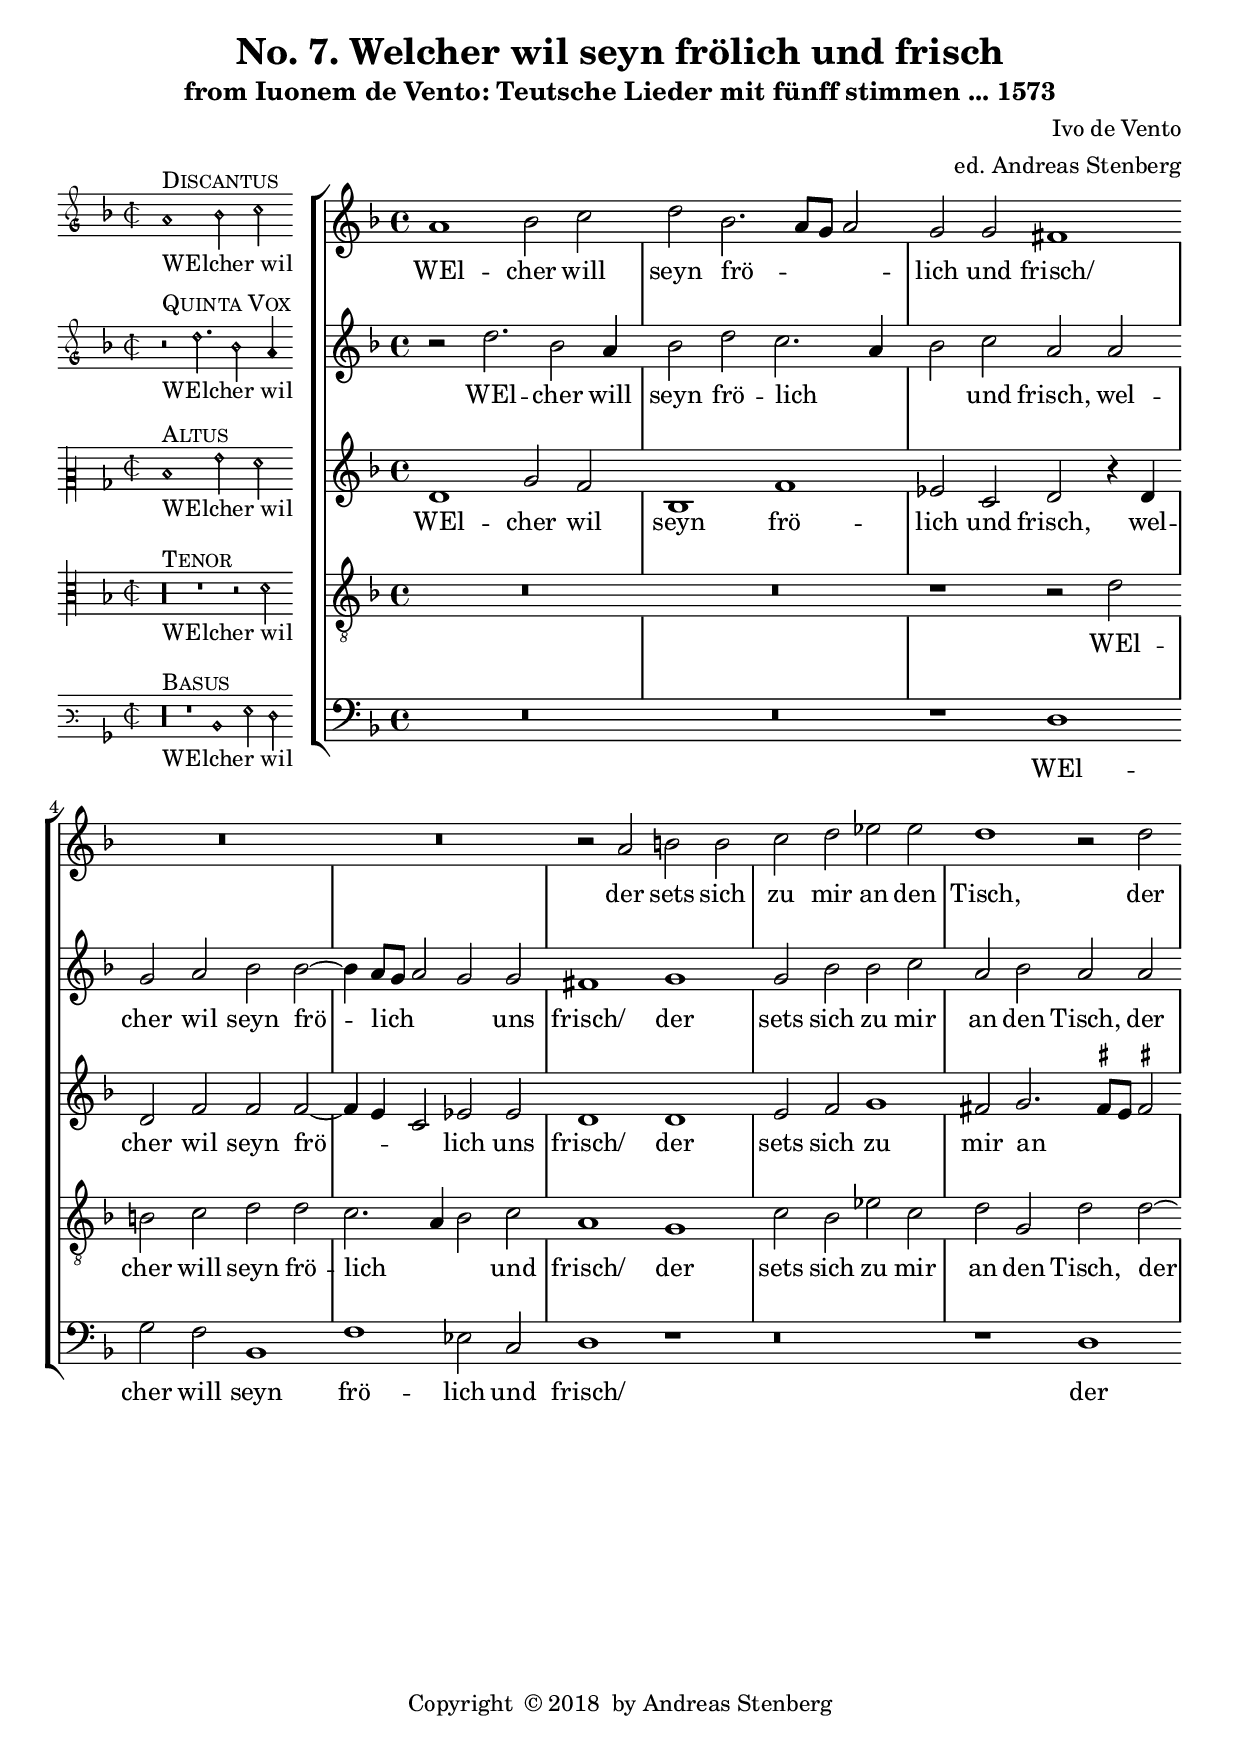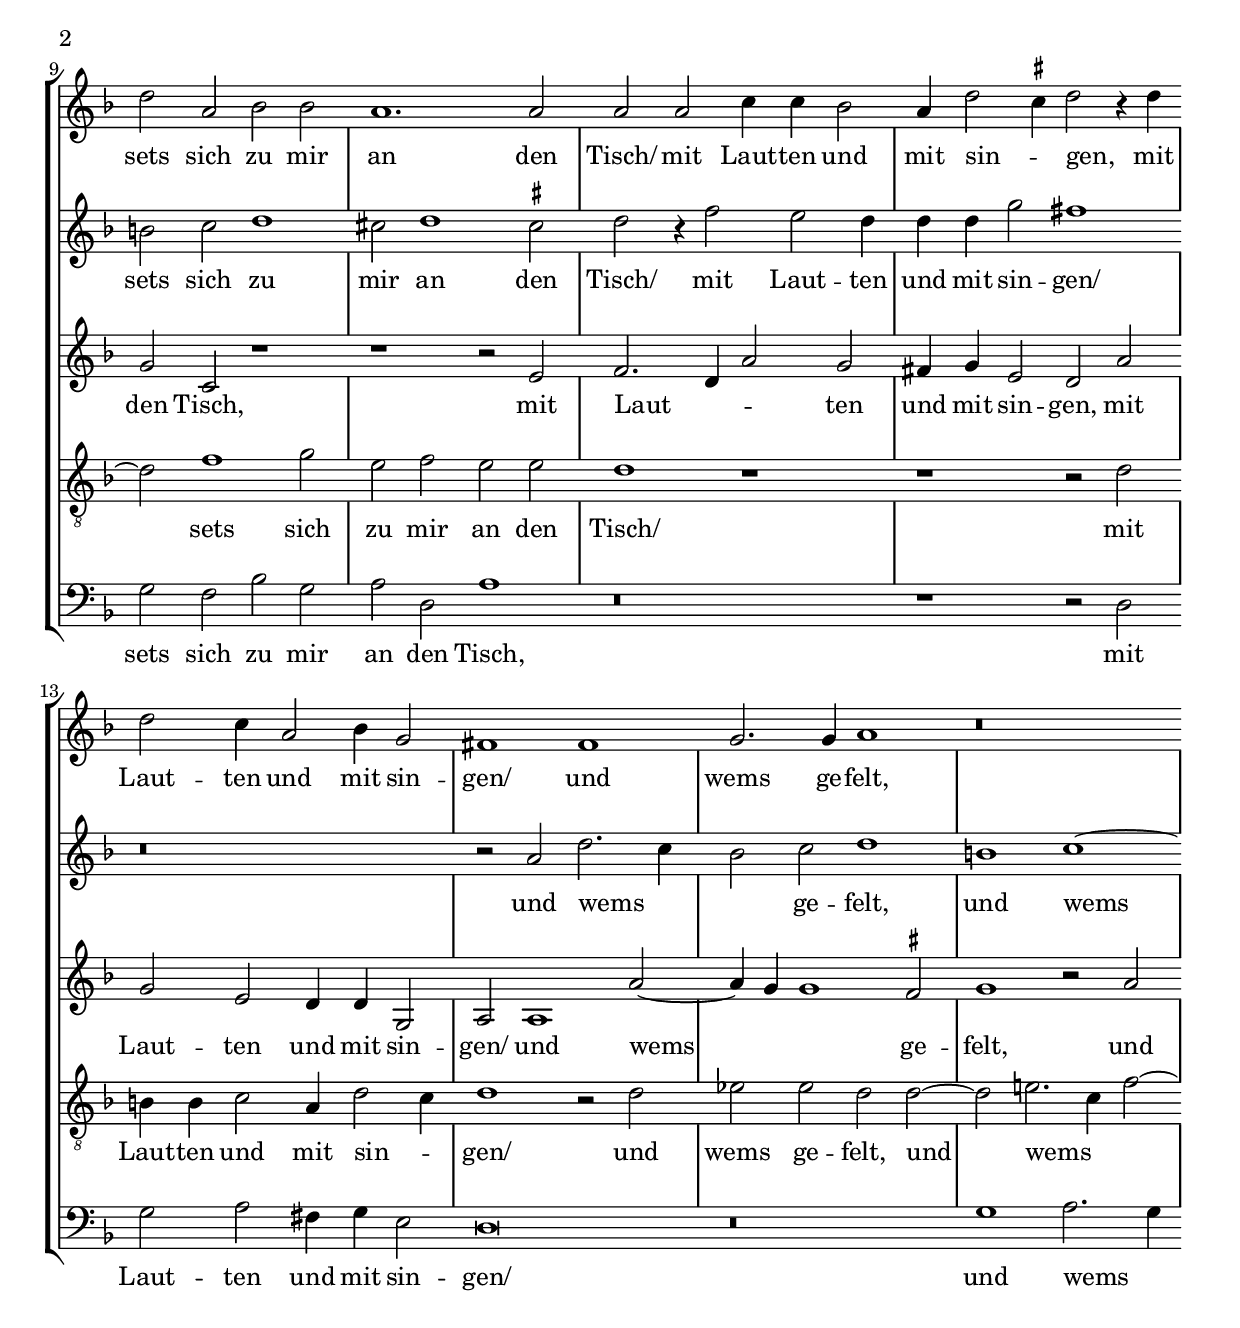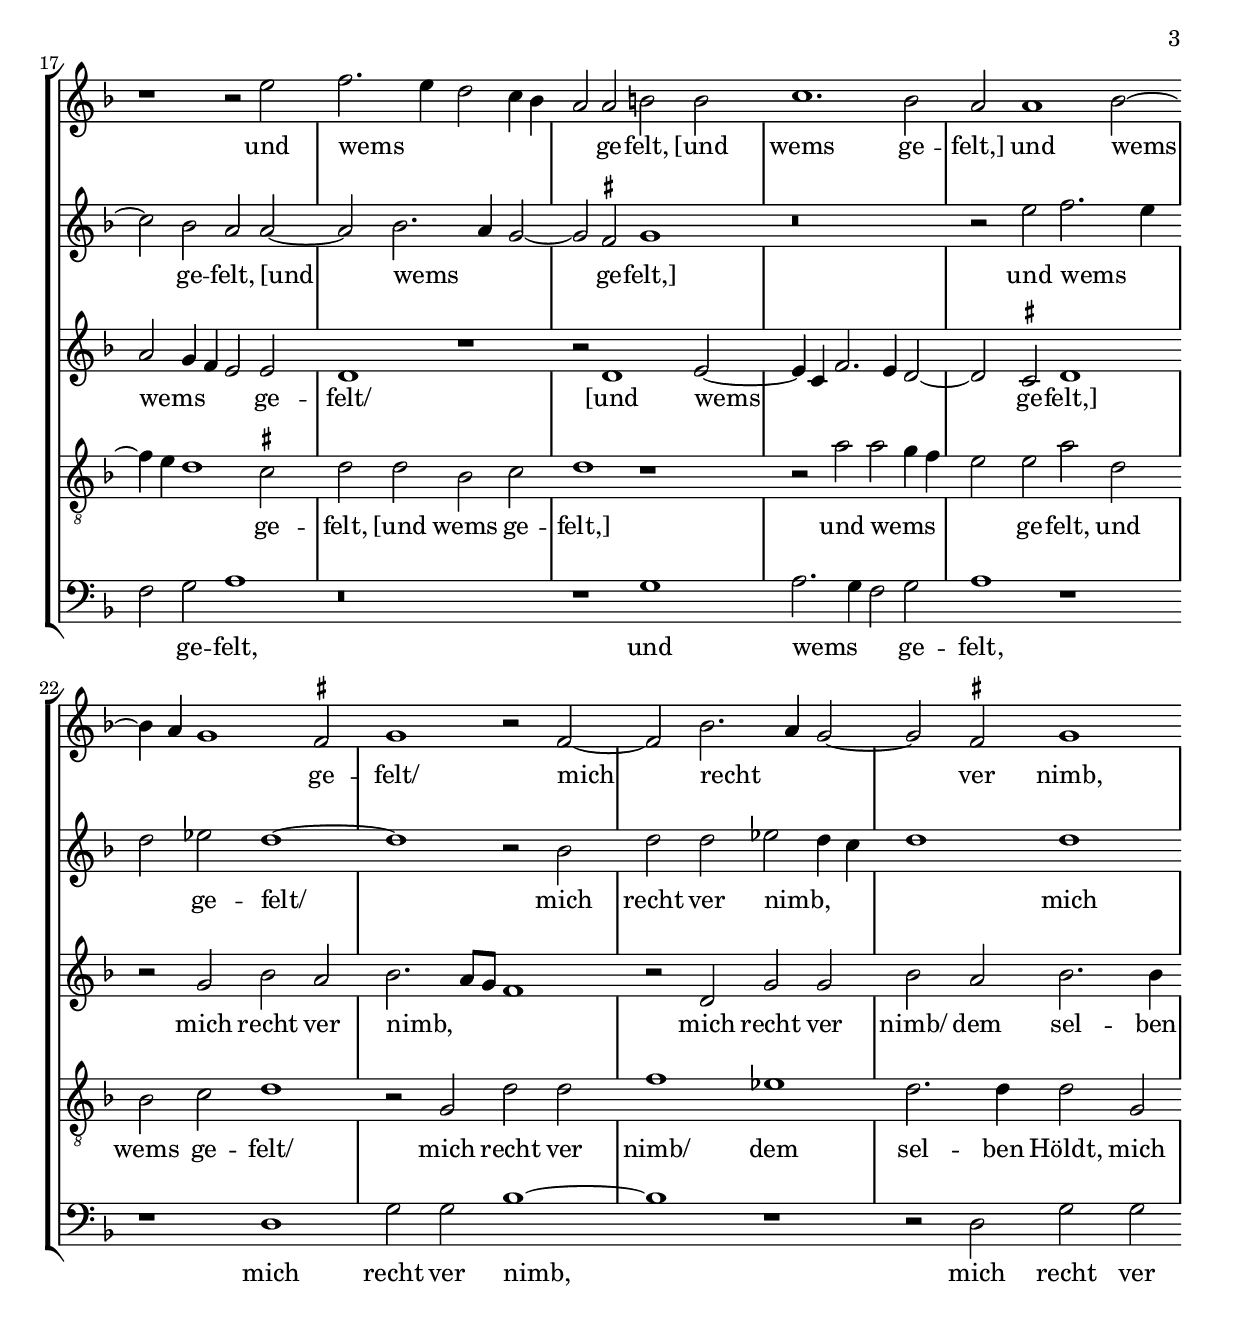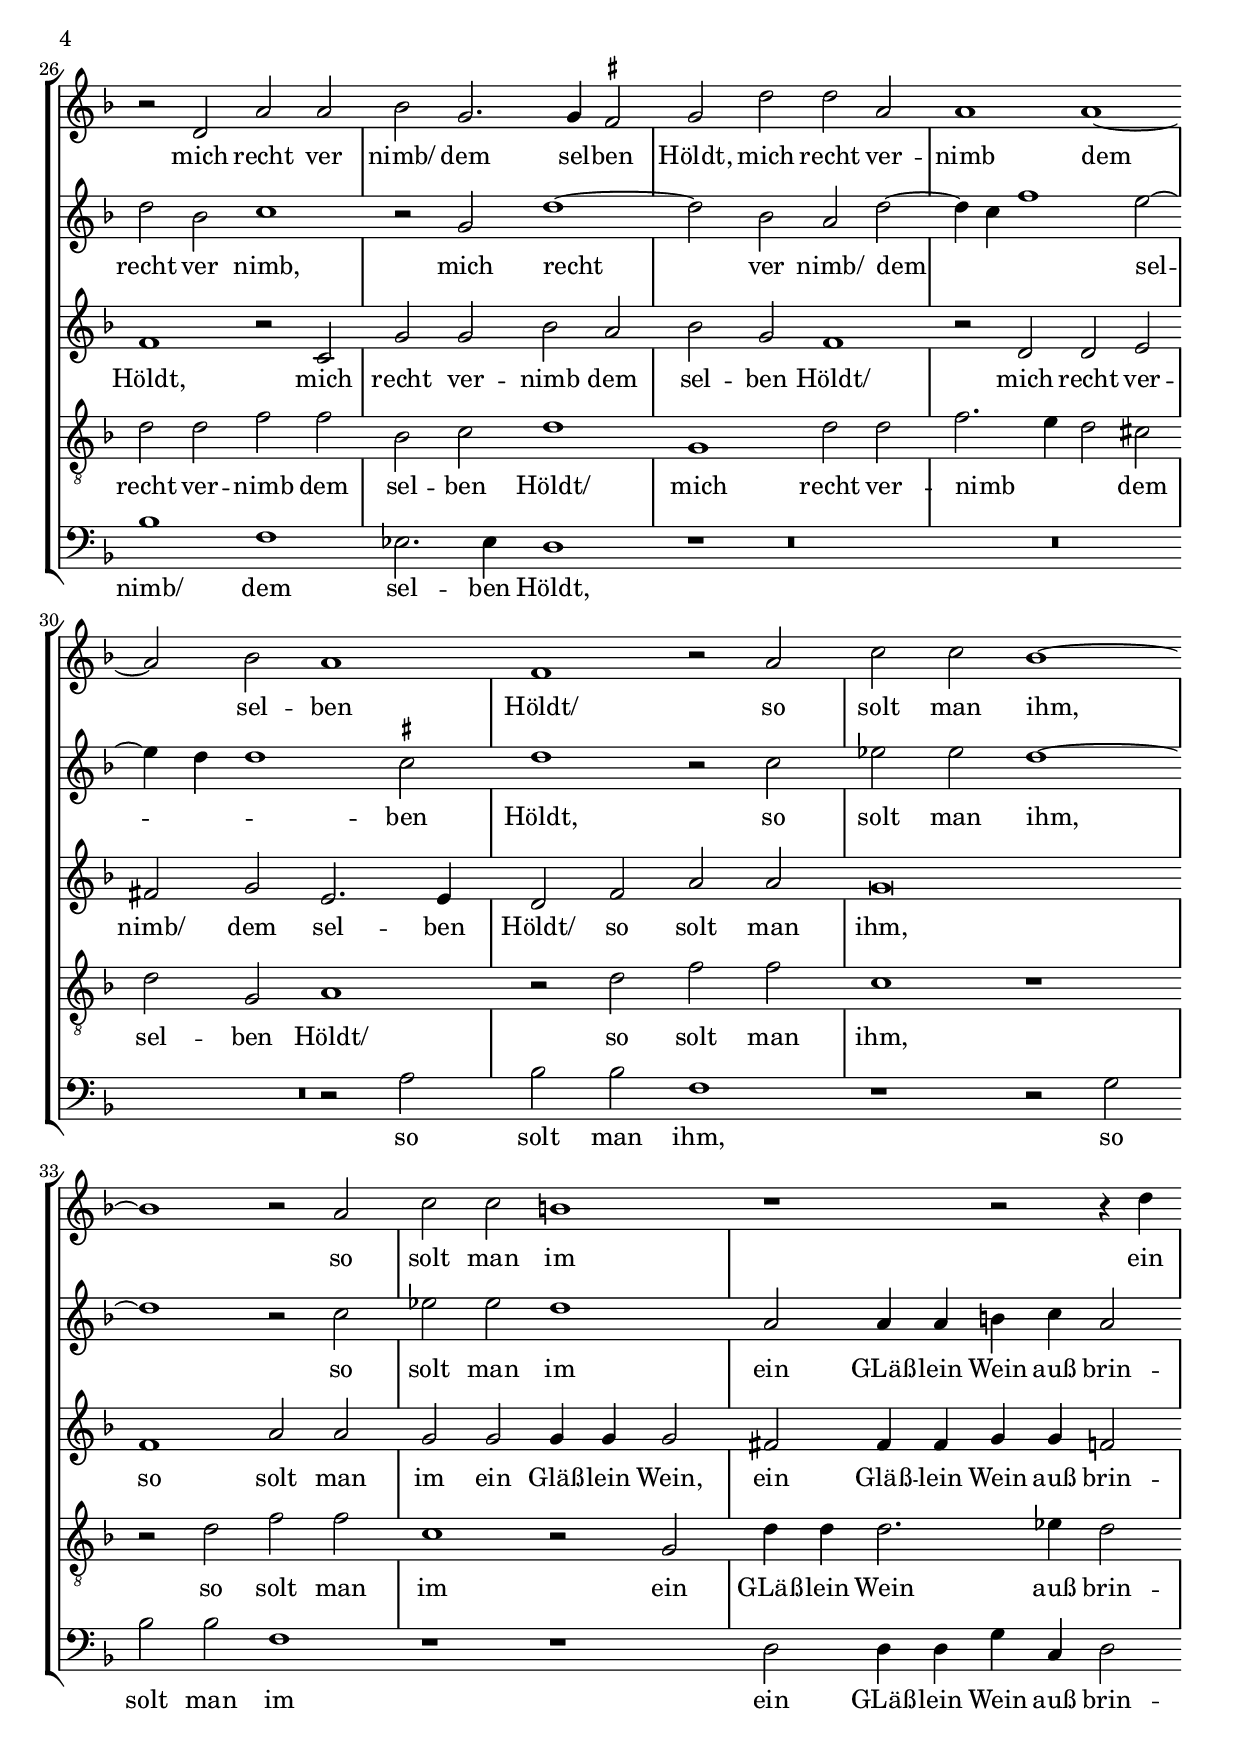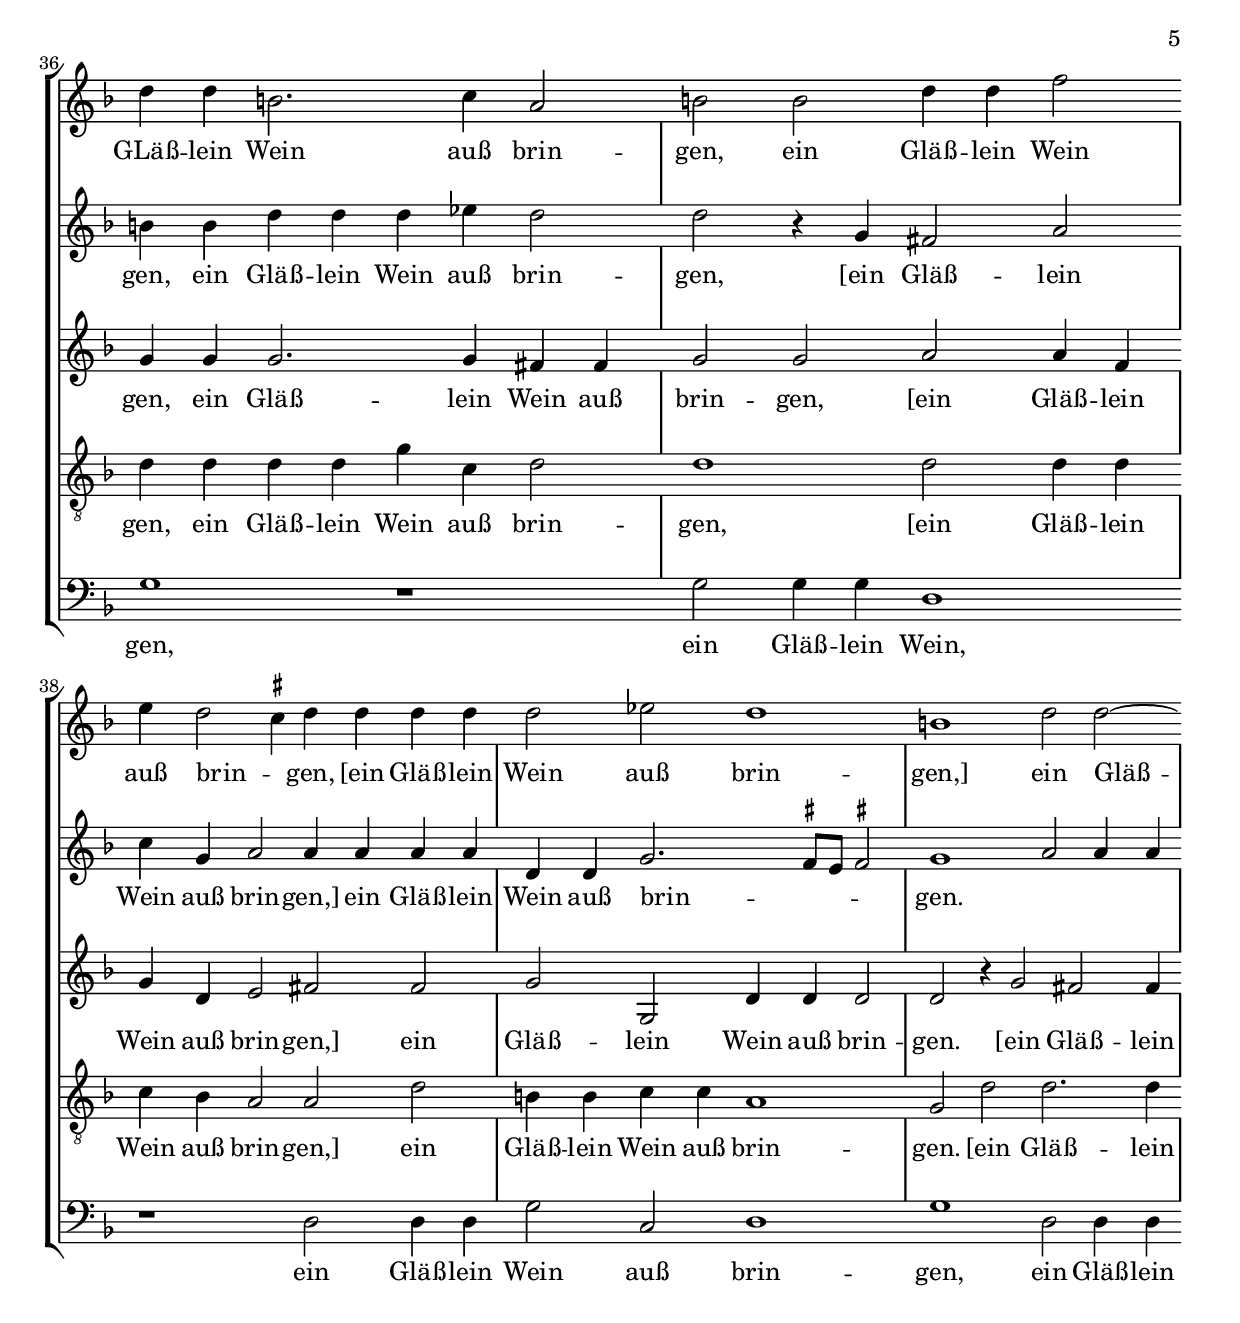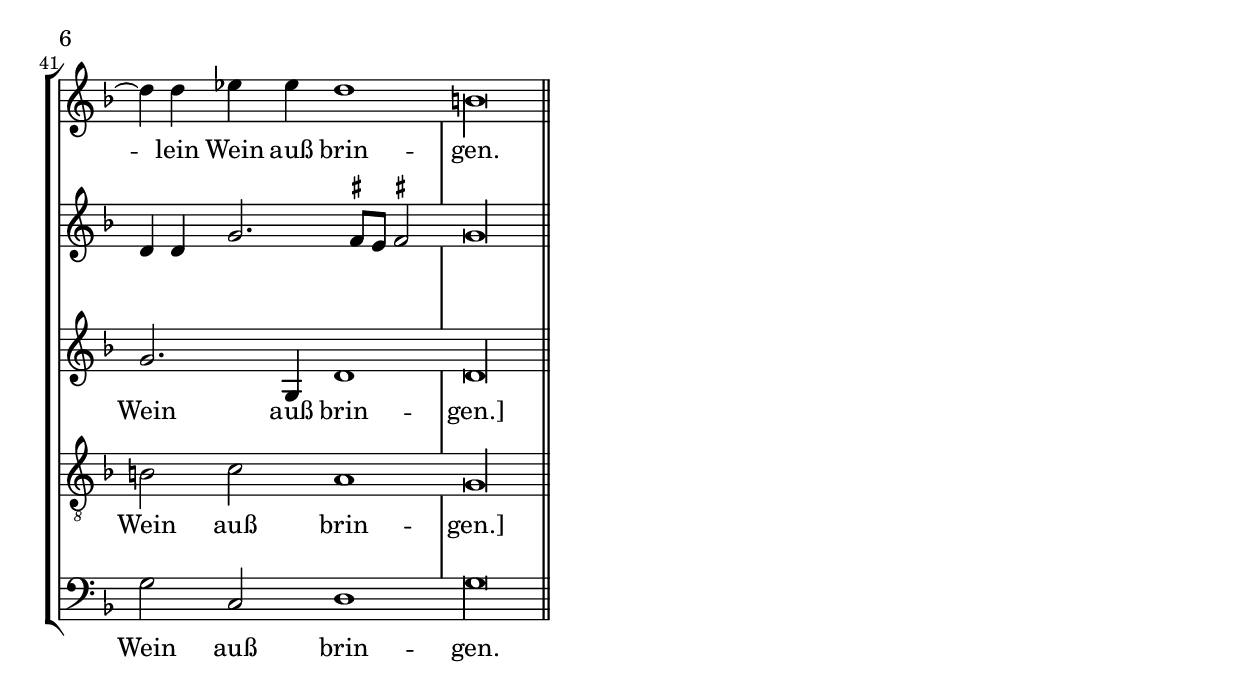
\version "2.18.0"
\include "deutsch.ly"
ficta = \once \set suggestAccidentals =##t
#(append! supported-clefs '(("mensural-f3" . ("clefs.mensural.f" 0 0))))
\header {
  title = "No. 7. Welcher wil seyn frölich und frisch"
  subtitle = "from Iuonem de Vento: Teutsche Lieder mit fünff stimmen ... 1573"
  composer = "Ivo de Vento"
  arranger = "ed. Andreas Stenberg"
  poet = ""
  meter =""
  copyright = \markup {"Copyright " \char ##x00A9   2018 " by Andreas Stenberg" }
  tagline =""
}
global = {
  \key f \major
}

sopMusic = \relative c'' {

  \set Score.tempoHideNote = ##t
  \tempo 2 = 86
  \time 4/4
  \set Timing.measureLength = #(ly:make-moment 4/2)
    \override Staff.BarLine.transparent = ##t
  a1 b2 c2
  d2 b2.\melisma a8 g8 a2\melismaEnd
  g2 g2 fis1
  R\breve*2
  r2 a2					%% end of first line in orig.
  h2 h2
  c2 d2 es2 es2
  d1 r2 d2
  d2 a2 b2 b2
  a1. a2					%% end of second line
  a2 a2 c4 c4 b2
  a4 d2\melisma \ficta cis4\melismaEnd d2\melisma r4\melismaEnd d4
  d2 c4 a2 b4 g2
  fis1 fis1
  g2. g4 a1				%% end of third line
  r\breve
  r1 r2 e'2
  f2.\melisma e4 d2 c4 b4
  a2\melismaEnd a2 h2 h2
  c1. b2
  a2 a1 b2~\melisma
  b4 a4 g1\melismaEnd \ficta fis2
  g1					%% end of fourth line
  r2 f2~
  f2 b2.\melisma a4 g2~
  g2\melismaEnd \ficta fis2 g1
  r2 d2 a'2 a2
  b2 g2. g4 \ficta fis2
  g2 d'2 d2 a2
  a1 a1~
  a2 b2 a1				%% end of fifth line and first  page
  f1 r2 a2
  c2 c2 b1~
  b1 r2 a2
  c2 c2 h1
  r1 r2 r4 d4
  d4 d4 h2. c4 a2
  h2 h2 					%5 end of sixth line (first on second page)
  d4 d4 f2
  e4 d2\melisma \ficta cis4\melismaEnd d4 d4 d4 d4
  d2 es2 d1
  h1 d2 d2~
  d4 d4 es4 es4 d1
  \cadenzaOn
  h\longa
  \revert Staff.BarLine.transparent
  \bar "||"
}
sopWords = \lyricmode {
  WEl -- cher will seyn frö -- lich und frisch/
  der sets sich zu mir an den Tisch,
  der sets sich zu mir an den Tisch/
  mit Laut -- ten und mit sin  -- gen,
  mit Laut -- ten und mit sin  -- gen/
  und wems ge -- felt,
  und wems ge -- felt,
  [und wems ge -- felt,]
  und wems ge -- felt/
  mich recht ver nimb,
  mich recht ver nimb/
  dem sel -- ben Höldt,
  mich recht ver -- nimb dem sel -- ben Höldt/
  so solt man ihm,
  so solt man im ein GLäß -- lein Wein auß brin -- gen,
  ein Gläß -- lein Wein auß brin -- gen,
  [ein Gläß -- lein Wein auß brin -- gen,]
  ein Gläß -- lein Wein auß brin -- gen.
}
altoMusic = \relative c' {
  \override Staff.BarLine.transparent = ##t
  d1 g2 f2
  b,1 f'1
  es2 c2 d2 r4 d4
  d2 f2 f2 f2~\melisma
  f4 e4 c2\melismaEnd				%% end of first line
  es2 es2
  d1 d1
  e2 f2 g1
  fis2 g2.\melisma \ficta fis!8 e8  \ficta fis!2\melismaEnd
  g2 c,2 r1
  r1 r2 e2					%% end of second line
  f2.\melisma d4 a'2\melismaEnd g2
  fis4 g4 e2 d2 a'2
  g2 e2 d4 d4 g,2
  a2 a1 a'2~\melisma
  a4 g4 g1\melismaEnd \ficta fis2
  g1						%% end of third line
  r2 a2
  a2\melisma g4 f4 e2\melismaEnd e2
  d1 r1
  r2 d1 e2~\melisma
  e4 c4 f2. e4 d2~
  d2\melismaEnd \ficta cis2 d1
  r2 g2 b2 a2
  b2.\melisma a8 g8				%% end of fourth line
  f1\melismaEnd
  r2 d2 g2 g2
  b2 a2 b2. b4
  f1 r2 c2
  g'2 g2 b2 a2
  b2 g2 f1
  r2 d2 d2 e2					%% end of fifth line and first page
  fis2 g2 e2.  e4
  d2 f2 a2 a2
  g\breve
  f1 a2 a2
  g2 g2 g4 g4 g2
  fis2 fis4 fis4				%% end of sixth line
  g4 g4 f2
  g4 g4 g2. g4 fis4 fis4
  g2 g2 a2 a4 f4
  g4 d4 e2 fis2 fis2				%5 end of sewenth line
  g2 g,2 d'4 d4 d2 d2 			%% this bar in orig g2 g,4 d'4 d4 d2
  r4 g2 fis2 fis4
  g2. g,4 d'1
  \cadenzaOn
  d\longa
  \revert Staff.BarLine.transparent
}
altoWords = \lyricmode {
  WEl -- cher wil seyn frö -- lich und frisch,
  wel -- cher wil seyn frö -- lich uns frisch/
  der sets sich zu mir an den Tisch,
  mit Laut -- ten und mit sin  -- gen,
  mit Laut -- ten und mit sin  -- gen/
  und wems ge -- felt,
  und wems ge -- felt/
  [und wems ge -- felt,]
  mich recht ver nimb,
  mich recht ver nimb/
  dem sel -- ben Höldt,
  mich recht ver -- nimb dem sel -- ben Höldt/
  mich recht ver -- nimb/
  dem sel -- ben Höldt/
  so solt man ihm,
  so solt man im ein Gläß -- lein Wein,
  ein Gläß -- lein Wein auß brin -- gen,
  ein Gläß -- lein Wein auß brin -- gen,
  [ein Gläß -- lein Wein auß brin -- gen,]
  ein Gläß -- lein Wein auß brin -- gen.
  [ein Gläß -- lein Wein auß brin -- gen.]
}
tenorMusic = \relative c' {
  \clef "treble_8"
  \override Staff.BarLine.transparent = ##t
  R\breve*2
  r1 r2 d2
  h2 c2 d2 d2
  c2.\melisma a4 b2\melismaEnd c2
  a1 g1
  c2 b2						%% end of first line in orig.
  es2 c2
  d2 g,2 d'2 d2~
  d2 f1 g2
  e2 f2 e2 e2
  d1 r1
  r1 r2 d2
  h4 h4 c2						%% end of second line
  a4 d2\melisma c4\melismaEnd
  d1 r2 d2
  es2 es2 d2 d2~
  d2 e!2.\melisma c4 f2~
  f4 e4 d1\melismaEnd \ficta cis2
  d2 d2 b2 c2
  d1 r1
  r2 a'2						%% end of third line
  a2\melisma g4 f4
  e2\melismaEnd e2 a2 d,2
  b2 c2 d1
  r2 g,2 d'2 d2
  f1 es1
  d2. d4 d2 g,2
  d'2 d2 						%% end of fourth line
  f2 f2
  b,2 c2 d1
  g,1 d'2 d2
  f2.\melisma e4 d2\melismaEnd cis2
  d2 g,2 a1
  r2 d2 f2 f2
  c1 r1
  r2 d2						%% end of fifth line and first page
  f2 f2
  c1 r2 g2
  d'4 d4 d2. es4 d2
  d4 d4 d4 d4 g4 c,4 d2
  d1 d2 d4 d4						%% end of sixth line
  c4 b4 a2 a2 d2
  h4 h4 c4 c4 a1
  g2 d'2 d2. d4
  h2 c2 a1
  \cadenzaOn
  g\longa
  \revert Staff.BarLine.transparent
}
tenorWords = \lyricmode {
  WEl -- cher will seyn frö -- lich und frisch/
  der sets sich zu mir an den Tisch,
  der sets sich zu mir an den Tisch/
  mit Laut -- ten und mit sin  -- gen/
  und wems ge -- felt,
  und wems ge -- felt,
  [und wems ge -- felt,]
  und wems ge -- felt,
  und wems ge -- felt/
  mich recht ver nimb/
  dem sel -- ben Höldt,
  mich recht ver -- nimb
  dem sel -- ben Höldt/
  mich recht ver -- nimb
  dem sel -- ben Höldt/
  so solt man ihm,
  so solt man im ein GLäß -- lein Wein auß brin -- gen,
  ein Gläß -- lein Wein auß brin -- gen,
  [ein Gläß -- lein Wein auß brin -- gen,]
  ein Gläß -- lein Wein auß brin -- gen.
  [ein Gläß -- lein Wein auß brin -- gen.]
}
tenorIIMusic = \relative c' {
  \clef "G"
  \override Staff.BarLine.transparent = ##t
  r2 d'2. b2 a4
  b2 d2 c2.\melisma a4
  b2\melismaEnd c2 a2 a2
  g2 a2							%% end of first line in orig.
  b2 b2~
  b4 a8\melisma g8 a2 g2\melismaEnd g2
  fis1 g1
  g2 b2 b2 c2
  a2 b2 a2 a2						%% end of second line
  h2 c2 d1
  cis2 d1 \ficta cis!2
  d2 r4 f2 e2 d4
  d4 d4 g2 fis1
  r\breve
  r2 a,2 d2.\melisma c4
  b2\melismaEnd c2					%% end of third line
  d1
  h1 c1~
  c2 b2 a2 a2~
  a2 b2.\melisma a4 g2~
  g2\melismaEnd \ficta fis2 g1
  r\breve
  r2 e'2 f2.\melisma e4
  d2\melismaEnd es2 d1~
  d1 r2 b2
  d2 d2							%% end of fourth line
  es2\melisma d4 c4
  d1\melismaEnd d1
  d2 b2 c1
  r2 g2 d'1~
  d2 b2 a2 d2~\melisma
  d4 c4 f1\melismaEnd  e2~\melisma
  e4 d4 d1\melismaEnd \ficta cis2
  d1 r2 c2						%% end of fifth line and first page
  es2 es2 d1~
  d1 r2 c2
  es2 es2 d1
  a2 a4 a4 h4 c4 a2
  h4 h4 d4 d4 d4 es4 d2					%% end of sixth line (first on second page)
  d2 r4 g,4 fis2 a2
  c4 g4 a2 a4 a4 a4 a4
  d,4 d4 g2.\melisma \ficta fis8 e8 \ficta fis!2\melismaEnd
  g1							%% end of sewenth line
  a2 a4 a4
  d,4 d4 g2.\melisma \ficta fis8 e8 \ficta fis!2\melismaEnd
  \cadenzaOn
  g\longa
  \revert Staff.BarLine.transparent
}
tenorIIWords = \lyricmode {
  WEl -- cher will seyn frö -- lich und frisch,
  wel -- cher wil seyn frö -- lich uns frisch/
  der sets sich zu mir an den Tisch,
  der sets sich zu mir an den Tisch/
  mit Laut -- ten und mit sin  -- gen/
  und wems ge -- felt,
  und wems ge -- felt,
  [und wems ge -- felt,]
  und wems ge -- felt/
  mich recht ver nimb,
  mich recht ver nimb,
  mich recht ver nimb/
  dem sel -- ben Höldt,
  so solt man ihm,
  so solt man im ein GLäß -- lein Wein auß brin -- gen,
  ein Gläß -- lein Wein auß brin -- gen,
  [ein Gläß -- lein Wein auß brin -- gen,]
  ein Gläß -- lein Wein auß brin -- gen.
}
bassMusic = \relative c {
  \override Staff.BarLine.transparent = ##t
  R\breve*2
  r1 d1
  g2 f2 b,1
  f'1 es2 c2
  d1 r1
  r\breve
  r1 d1
  g2 f2 b2 g2					%% end of first line in orig.
  a2 d,2 a'1
  r\breve
  r1 r2 d,2
  g2 a2 fis4 g4 e2	%% last note is e1 in orig.
  d\breve
  r\breve
  g1 a2.\melisma g4
  f2\melismaEnd g2				%5 end of second line
  a1
  r\breve
  r1 g1
  a2.\melisma g4 f2\melismaEnd g2
  a1 r1
  r1 d,1
  g2 g2 b1~
  b1 r1
  r2 d,2
  g2 g2 b1
  f1 es2. es4
  d1						%5 end of third line
  r1
  R\breve*2
  r2 a'2 b2 b2
  f1  r1
  r2 g2 b2 b2
  f1 r1
  r1 d2 d4 d4
  g4 c,4 d2 g1
  r1 g2 g4 g4					%% end of fourth linre
  d1 r1
  d2 d4 d4
  g2 c,2 d1
  g1 d2 d4 d4
  g2 c,2 d1
  \cadenzaOn
  g\longa
  \revert Staff.BarLine.transparent
}
bassWords = \lyricmode {
WEl -- cher will seyn frö -- lich und frisch/
  der sets sich zu mir an den Tisch,
  mit Laut -- ten und mit sin  -- gen/
  und wems ge -- felt,
  und wems ge -- felt,
  mich recht ver nimb,
  mich recht ver nimb/
  dem sel -- ben Höldt,
  so solt man ihm,
  so solt man im ein GLäß -- lein Wein auß brin -- gen,
  ein Gläß -- lein Wein,
  ein Gläß -- lein Wein auß brin -- gen,
  ein Gläß -- lein Wein auß brin -- gen.
}
incipitDiscantus = \markup {
  \score {
    {
      %      \set Staff.instrumentName = #"Tenor "
      \override NoteHead.style = #'neomensural
      \override Rest.style = #'neomensural
      \override Staff.TimeSignature.style = #'mensural
      \cadenzaOn
      \clef "petrucci-g"
      \key f \major
      \time 2/2
      a'1 ^\markup { \smallCaps"Discantus"} _"WElcher wil"
      b'2 c''2
    }
    \layout {
      \context {
        \Voice
        \remove "Ligature_bracket_engraver"
        \consists "Mensural_ligature_engraver"
      }
      line-width = 4.5\cm
    }
  }
}


incipitAltus = \markup {
  \score {
    {
      %      \set Staff.instrumentName = #"Tenor "
      \override NoteHead.style = #'neomensural
      \override Rest.style = #'neomensural
      \override Staff.TimeSignature.style = #'mensural
      \cadenzaOn
      \clef "petrucci-c2"
      \key f \major
      \time 2/2
      d'1^\markup \smallCaps"Altus"_"WElcher wil"
      g'2 f'2
    }
    \layout {
      \context {
        \Voice
        \remove "Ligature_bracket_engraver"
        \consists "Mensural_ligature_engraver"
      }
      line-width = 4.5\cm
    }
  }
}


incipitTenor = \markup {
  \score {
    {
      %      \set Staff.instrumentName = #"Tenor "
      \override NoteHead.style = #'neomensural
      \override Rest.style = #'neomensural
      \override Staff.TimeSignature.style = #'mensural
      \cadenzaOn
      \clef "petrucci-c3"
      \key f \major
      \time 2/2
      r\longa ^\markup \smallCaps"Tenor"_"WElcher wil"
      r1 r2 d'2
    }
    \layout {
      \context {
        \Voice
        \remove "Ligature_bracket_engraver"
        \consists "Mensural_ligature_engraver"
      }
      line-width = 5.0\cm
    }
  }
}
incipitTenorII = \markup {
  \score {
    {
      %      \set Staff.instrumentName = #"Tenor "
      \override NoteHead.style = #'neomensural
      \override Rest.style = #'neomensural
      \override Staff.TimeSignature.style = #'mensural
      \cadenzaOn
      \clef "petrucci-g"
      \key f \major
      \time 2/2
      r2 ^\markup \smallCaps"Quinta Vox" _"WElcher wil"
      d''2. b'2 a'4
    }
    \layout {
      \context {
        \Voice
        \remove "Ligature_bracket_engraver"
        \consists "Mensural_ligature_engraver"
      }
      line-width = 5.0\cm
    }
  }
}

incipitBassus = \markup {
  \score {
    {
      %      \set Staff.instrumentName = #"Tenor "
      \override NoteHead.style = #'neomensural
      \override Rest.style = #'neomensural
      \override Staff.TimeSignature.style = #'mensural
      \cadenzaOn
      \clef "mensural-f3"
      \key f \major
      \time 2/2
      r\longa^\markup \smallCaps"Basus"_"WElcher wil"
      r1 d1
      g2 f2
    }
    \layout {
      \context {
        \Voice
        \remove "Ligature_bracket_engraver"
        \consists "Mensural_ligature_engraver"
      }
      line-width = 4.5\cm
    }
  }
}

%% for print
\score {
  <<
    \new StaffGroup \with {
      \override VerticalAxisGroup.staff-staff-spacing = #'((basic-distance . 12))
    } <<
      \new Staff = treble <<
        \set Staff.instrumentName = \incipitDiscantus
        \new Voice = "sopranos" {
          \set  Staff.midiInstrument ="choir aahs"
          %	\voiceOne
          << \global \sopMusic >>
        }
      >>
      \new Lyrics = sopranos { s1 }

      \new Staff = tenorsII <<
        \set Staff.instrumentName = \incipitTenorII

        \clef "treble"
        \new Voice = "tenorsII" {
          \set  Staff.midiInstrument ="choir aahs"
          %	\voiceOne
          << \global \tenorIIMusic >>
        }
      >>
      \new Lyrics = "tenorsII" { s1 }

      \new Staff = "medius" <<
        \set Staff.instrumentName = \incipitAltus

        \new Voice = "altos" {
          %	\voiceTwo
          \set  Staff.midiInstrument ="choir aahs"
          << \global \altoMusic >>
        }
      >>

      \new Lyrics = "altos" { s1 }
      \new Staff = tenors <<
        \set Staff.instrumentName = \incipitTenor

        \clef "treble"
        \new Voice = "tenors" {
          \set  Staff.midiInstrument ="choir aahs"
          %	\voiceOne
          << \global \tenorMusic >>
        }
      >>
      \new Lyrics = "tenors" { s1 }


      \new Staff ="basses" {
        \set Staff.instrumentName = \incipitBassus

        \new Voice = "basses" {
          \set  Staff.midiInstrument ="choir aahs"
          \clef "bass"
          %	\voiceTwo
          << \global \bassMusic >>
        }
      }
    >>
    \new Lyrics = basses { s1 }

    \context Lyrics = sopranos \lyricsto sopranos \sopWords
    \context Lyrics = altos \lyricsto altos \altoWords
    \context Lyrics = tenors \lyricsto tenors \tenorWords
    \context Lyrics = tenorsII \lyricsto tenorsII \tenorIIWords
    \context Lyrics = basses \lyricsto basses \bassWords
  >>
  \layout {
    \context {
      \Score
      % no bars in staves
      %      \override BarLine.transparent = ##t

    }
    % the next three instructions keep the lyrics between the bar lines
    \context {
      \Lyrics
      \consists "Bar_engraver"
      \override BarLine.transparent = ##t
    }
    \context {
      \StaffGroup
      \consists "Separating_line_group_engraver"
    }
    \context {
      \Voice
      % no slurs
      \override Slur.transparent = ##t
      % Comment in the below "\remove" command to allow line
      % breaking also at those barlines where a note overlaps
      % into the next bar.  The command is commented out in this
      % short example score, but especially for large scores, you
      % will typically yield better line breaking and thus improve
      % overall spacing if you comment in the following command.
      %\remove "Forbid_line_break_engraver"
    }
    indent = 4.5\cm
  }

}
%% for midi
\score {
  <<
    \new StaffGroup \with {
      \override VerticalAxisGroup.staff-staff-spacing = #'((basic-distance . 12))
    } <<
      \new Staff = treble <<
        \set Staff.instrumentName = \incipitDiscantus
        \new Voice = "sopranos" {
          \set  Staff.midiInstrument ="choir aahs"
          %	\voiceOne
          << \global \sopMusic >>
        }
      >>
      \new Lyrics = sopranos { s1 }

      \new Staff = "medius" <<
        \set Staff.instrumentName = \incipitAltus

        \new Voice = "altos" {
          %	\voiceTwo
          \set  Staff.midiInstrument ="choir aahs"
          << \global \altoMusic >>
        }
      >>

      \new Lyrics = "altos" { s1 }
      \new Staff = tenors <<
        \set Staff.instrumentName = \incipitTenor

        \clef "treble"
        \new Voice = "tenors" {
          \set  Staff.midiInstrument ="choir aahs"
          %	\voiceOne
          << \global \tenorMusic >>
        }
      >>
      \new Lyrics = "tenors" { s1 }

      \new Staff = tenorsII <<
        \set Staff.instrumentName = \incipitTenorII

        \clef "treble"
        \new Voice = "tenorsII" {
          \set  Staff.midiInstrument ="choir aahs"
          %	\voiceOne
          << \global \tenorIIMusic >>
        }
      >>
      \new Lyrics = "tenorsII" { s1 }

      \new Staff ="basses" {
        \set Staff.instrumentName = \incipitBassus

        \new Voice = "basses" {
          \set  Staff.midiInstrument ="choir aahs"
          \clef "bass"
          %	\voiceTwo
          << \global \bassMusic >>
        }
      }
    >>
    \new Lyrics = basses { s1 }

    \context Lyrics = sopranos \lyricsto sopranos \sopWords
    \context Lyrics = altos \lyricsto altos \altoWords
    \context Lyrics = tenors \lyricsto tenors \tenorWords
    \context Lyrics = tenorsII \lyricsto tenorsII \tenorIIWords
    \context Lyrics = basses \lyricsto basses \bassWords
  >>

  \midi {}
}
\paper {
  ragged-bottom = ##t
  ragged-last-bottom = ##t
  ragged-last = ##t
}

%{
convert-ly.py (GNU LilyPond) 2.18.2  convert-ly.py: Processing `'...
Applying conversion: 2.15.7, 2.15.9, 2.15.10, 2.15.16, 2.15.17,
2.15.18, 2.15.19, 2.15.20, 2.15.25, 2.15.32, 2.15.39, 2.15.40,
2.15.42, 2.15.43, 2.16.0, 2.17.0, 2.17.4, 2.17.5, 2.17.6, 2.17.11,
2.17.14, 2.17.15, 2.17.18, 2.17.19, 2.17.20, 2.17.25, 2.17.27,
2.17.29, 2.17.97, 2.18.0
%}
